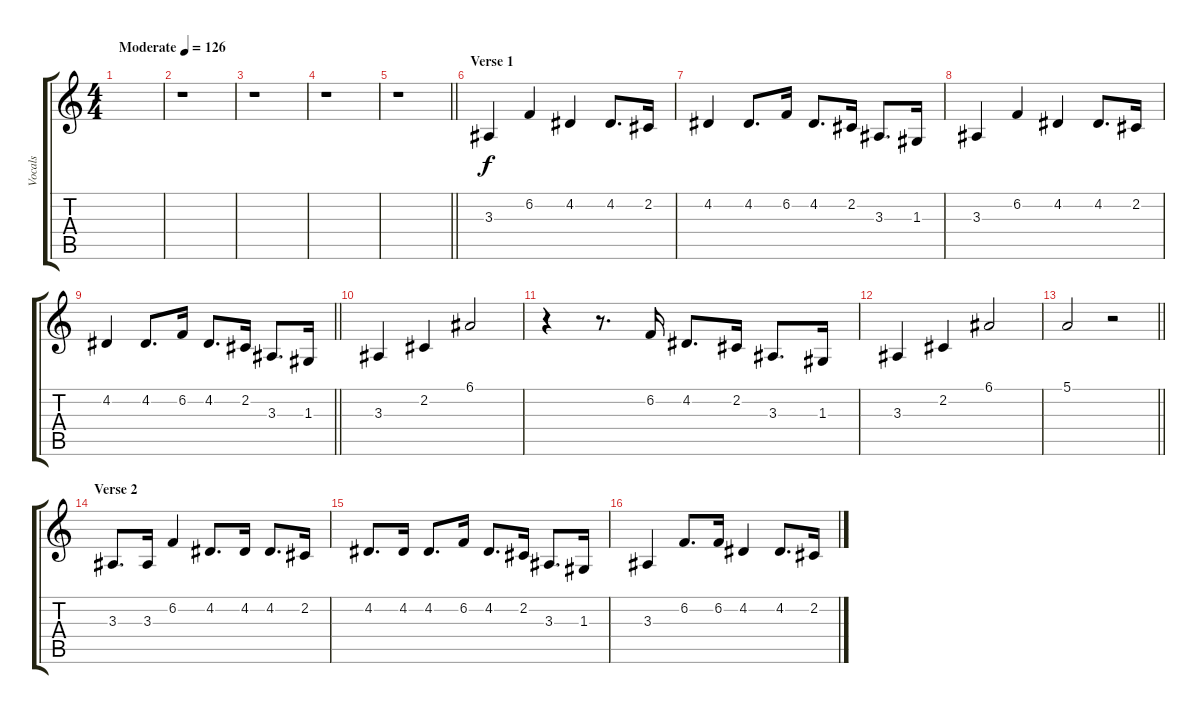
\track ("Vocals" "Vocals") {instrument brightacousticpiano}
\staff {score tabs}
\tuning (E4 B3 G3 D3 A2 E2) {hide}
\ts (4 4)
\tempo (126 "Moderate")
\clef g2
\ks c
|
r.1 |
r.1 |
r.1 |
\barLineRight lightlight
r.1 |
\section ("" "Verse 1")
3.3.4 6.2.4 4.2.4 4.2.8{d} 2.2.16 |
4.2.4 4.2.8{d} 6.2.16 4.2.8{d} 2.2.16 3.3.8{d} 1.3.16 |
3.3.4 6.2.4 4.2.4 4.2.8{d} 2.2.16 |
\barLineRight lightlight
4.2.4 4.2.8{d} 6.2.16 4.2.8{d} 2.2.16 3.3.8{d} 1.3.16 |
3.3.4 2.2.4 6.1.2 |
r.4 r.8{d} 6.2.16 4.2.8{d} 2.2.16 3.3.8{d} 1.3.16 |
3.3.4 2.2.4 6.1.2 |
\barLineRight lightlight
5.1.2 r.2 |
\section ("" "Verse 2")
3.3.8{d} 3.3.16 6.2.4 4.2.8{d} 4.2.16 4.2.8{d} 2.2.16 |
4.2.8{d} 4.2.16 4.2.8{d} 6.2.16 4.2.8{d} 2.2.16 3.3.8{d} 1.3.16 |
3.3.4 6.2.8{d} 6.2.16 4.2.4 4.2.8{d} 2.2.16
